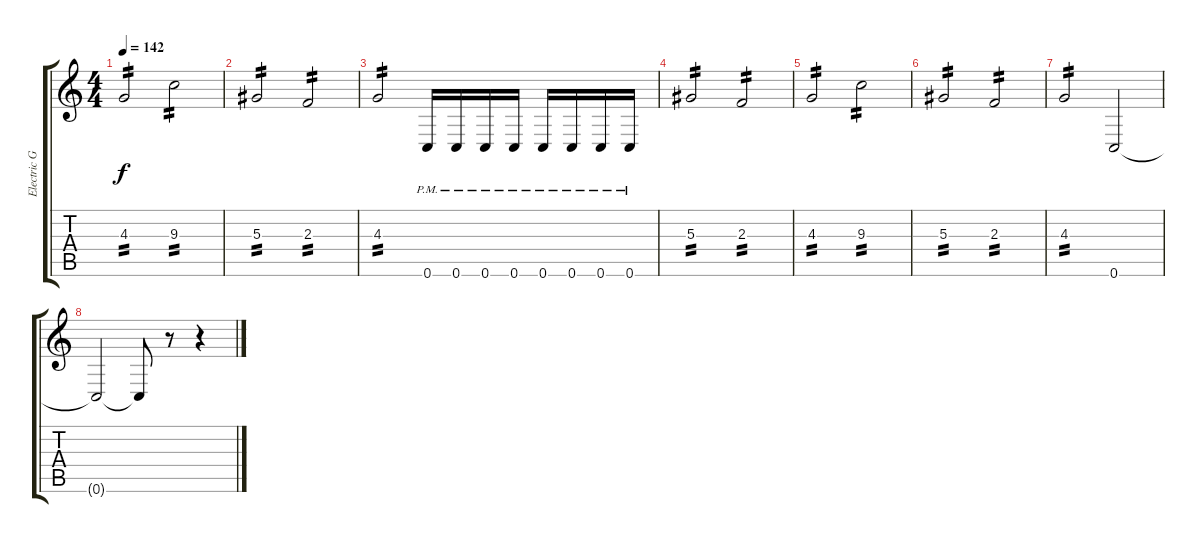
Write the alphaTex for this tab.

\track ("Electric Guitar 2" "Electric G") {instrument distortionguitar}
\staff {score tabs}
\tuning (C4 G3 Eb3 Bb2 F2 C2) {hide}
\ts (4 4)
\tempo 142
\clef g2
\ks c
4.3.2{tp 2 dy f} 9.3.2{tp 2} |
5.3.2{tp 2} 2.3.2{tp 2} |
4.3.2{tp 2} 0.6{pm}.16 0.6{pm}.16 0.6{pm}.16 0.6{pm}.16 0.6{pm}.16 0.6{pm}.16 0.6{pm}.16 0.6{pm}.16 |
5.3.2{tp 2} 2.3.2{tp 2} |
4.3.2{tp 2} 9.3.2{tp 2} |
5.3.2{tp 2} 2.3.2{tp 2} |
4.3.2{tp 2} 0.6.2 |
0.6{t}.2 0.6{t}.8 r.8 r.4
